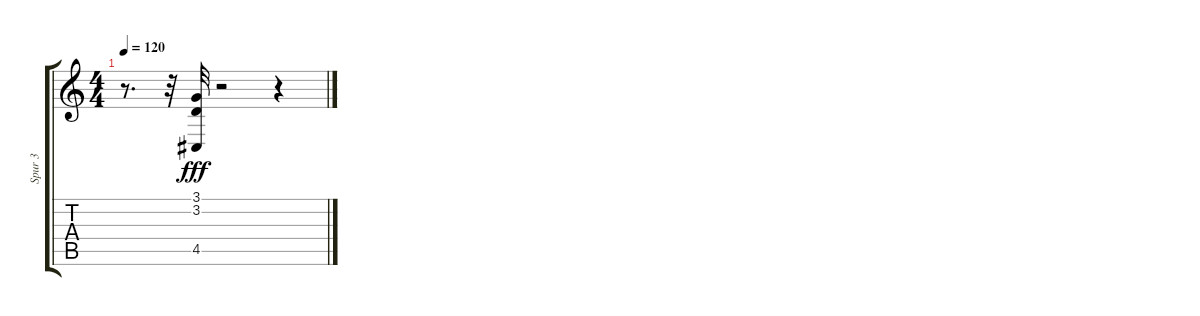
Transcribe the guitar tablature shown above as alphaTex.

\track ("Spur 3" "Spur 3") {instrument clavinet}
\staff {score tabs}
\tuning (E4 B3 G3 D3 A2 E2) {hide}
\ts (4 4)
\tempo 120
\clef g2
\ks c
r.8{d dy mf} r.32 (3.1 3.2 4.5).32{dy fff} r.2 r.4
